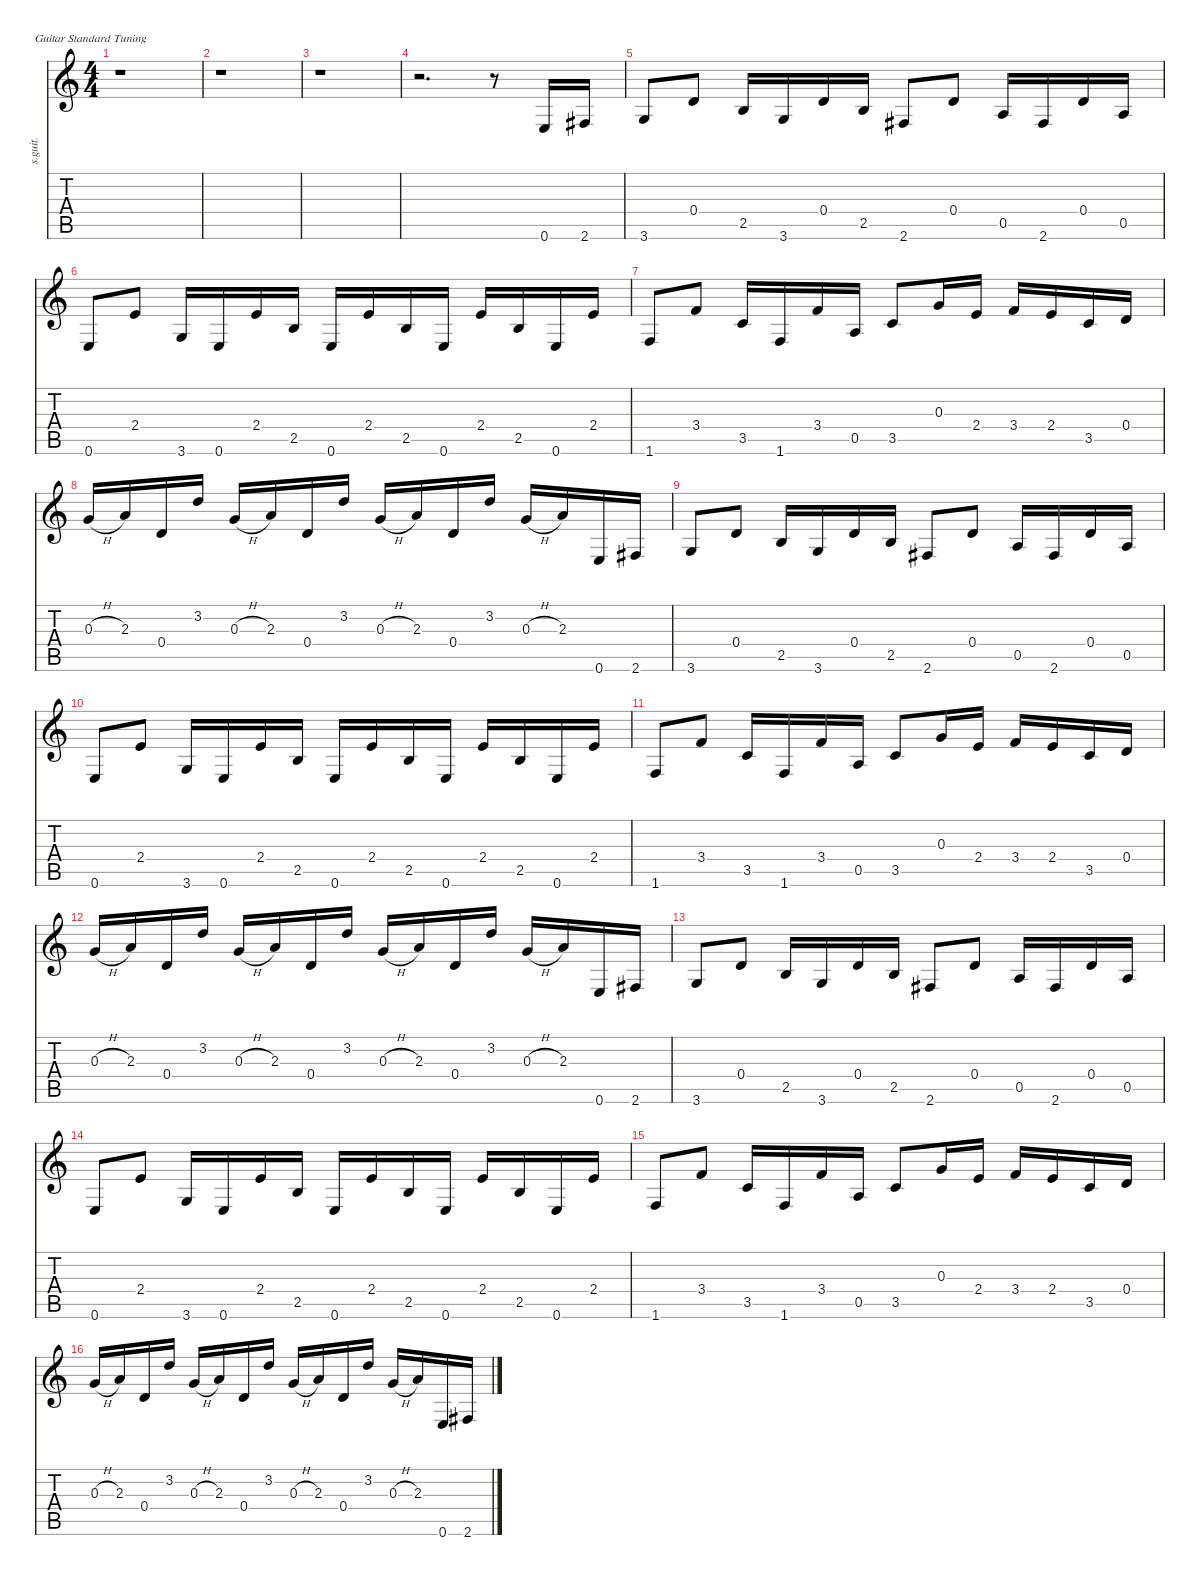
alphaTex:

\defaultSystemsLayout 4
\hideDynamics
\bracketExtendMode nobrackets
\track ("Allen Collins (Clean Guitar-Right Stereo" "s.guit.") {instrument electricguitarclean}
\staff {score tabs}
\tuning (E4 B3 G3 D3 A2 E2)
\ts (4 4)
\beaming (8 2 2 2 2)
\tempo (60 hide)
\clef g2
\ks c
r.1{dy f instrument electricguitarclean} |
r.1 |
r.1 |
r.2{d} r.8 0.6.16{lyrics (0 "") lyrics (1 "") lyrics (2 "") lyrics (3 "") lyrics (4 "")} 2.6{acc #}.16{lyrics (0 "") lyrics (1 "") lyrics (2 "") lyrics (3 "") lyrics (4 "")} |
3.6.8{lyrics (0 "") lyrics (1 "") lyrics (2 "") lyrics (3 "") lyrics (4 "")} 0.4.8{lyrics (0 "") lyrics (1 "") lyrics (2 "") lyrics (3 "") lyrics (4 "")} 2.5.16{lyrics (0 "") lyrics (1 "") lyrics (2 "") lyrics (3 "") lyrics (4 "")} 3.6.16{lyrics (0 "") lyrics (1 "") lyrics (2 "") lyrics (3 "") lyrics (4 "")} 0.4.16{lyrics (0 "") lyrics (1 "") lyrics (2 "") lyrics (3 "") lyrics (4 "")} 2.5.16{lyrics (0 "") lyrics (1 "") lyrics (2 "") lyrics (3 "") lyrics (4 "")} 2.6{acc #}.8{lyrics (0 "") lyrics (1 "") lyrics (2 "") lyrics (3 "") lyrics (4 "")} 0.4.8{lyrics (0 "") lyrics (1 "") lyrics (2 "") lyrics (3 "") lyrics (4 "")} 0.5.16{lyrics (0 "") lyrics (1 "") lyrics (2 "") lyrics (3 "") lyrics (4 "")} 2.6{acc #}.16{lyrics (0 "") lyrics (1 "") lyrics (2 "") lyrics (3 "") lyrics (4 "")} 0.4.16{lyrics (0 "") lyrics (1 "") lyrics (2 "") lyrics (3 "") lyrics (4 "")} 0.5.16{lyrics (0 "") lyrics (1 "") lyrics (2 "") lyrics (3 "") lyrics (4 "")} |
0.6.8{lyrics (0 "") lyrics (1 "") lyrics (2 "") lyrics (3 "") lyrics (4 "")} 2.4.8{lyrics (0 "") lyrics (1 "") lyrics (2 "") lyrics (3 "") lyrics (4 "")} 3.6.16{lyrics (0 "") lyrics (1 "") lyrics (2 "") lyrics (3 "") lyrics (4 "")} 0.6.16{lyrics (0 "") lyrics (1 "") lyrics (2 "") lyrics (3 "") lyrics (4 "")} 2.4.16{lyrics (0 "") lyrics (1 "") lyrics (2 "") lyrics (3 "") lyrics (4 "")} 2.5.16{lyrics (0 "") lyrics (1 "") lyrics (2 "") lyrics (3 "") lyrics (4 "")} 0.6.16{lyrics (0 "") lyrics (1 "") lyrics (2 "") lyrics (3 "") lyrics (4 "")} 2.4.16{lyrics (0 "") lyrics (1 "") lyrics (2 "") lyrics (3 "") lyrics (4 "")} 2.5.16{lyrics (0 "") lyrics (1 "") lyrics (2 "") lyrics (3 "") lyrics (4 "")} 0.6.16{lyrics (0 "") lyrics (1 "") lyrics (2 "") lyrics (3 "") lyrics (4 "")} 2.4.16{lyrics (0 "") lyrics (1 "") lyrics (2 "") lyrics (3 "") lyrics (4 "")} 2.5.16{lyrics (0 "") lyrics (1 "") lyrics (2 "") lyrics (3 "") lyrics (4 "")} 0.6.16{lyrics (0 "") lyrics (1 "") lyrics (2 "") lyrics (3 "") lyrics (4 "")} 2.4.16{lyrics (0 "") lyrics (1 "") lyrics (2 "") lyrics (3 "") lyrics (4 "")} |
1.6.8{lyrics (0 "") lyrics (1 "") lyrics (2 "") lyrics (3 "") lyrics (4 "")} 3.4.8{lyrics (0 "") lyrics (1 "") lyrics (2 "") lyrics (3 "") lyrics (4 "")} 3.5.16{lyrics (0 "") lyrics (1 "") lyrics (2 "") lyrics (3 "") lyrics (4 "")} 1.6.16{lyrics (0 "") lyrics (1 "") lyrics (2 "") lyrics (3 "") lyrics (4 "")} 3.4.16{lyrics (0 "") lyrics (1 "") lyrics (2 "") lyrics (3 "") lyrics (4 "")} 0.5.16{lyrics (0 "") lyrics (1 "") lyrics (2 "") lyrics (3 "") lyrics (4 "")} 3.5.8{lyrics (0 "") lyrics (1 "") lyrics (2 "") lyrics (3 "") lyrics (4 "")} 0.3.16{lyrics (0 "") lyrics (1 "") lyrics (2 "") lyrics (3 "") lyrics (4 "")} 2.4.16{lyrics (0 "") lyrics (1 "") lyrics (2 "") lyrics (3 "") lyrics (4 "")} 3.4.16{lyrics (0 "") lyrics (1 "") lyrics (2 "") lyrics (3 "") lyrics (4 "")} 2.4.16{lyrics (0 "") lyrics (1 "") lyrics (2 "") lyrics (3 "") lyrics (4 "")} 3.5.16{lyrics (0 "") lyrics (1 "") lyrics (2 "") lyrics (3 "") lyrics (4 "")} 0.4.16{lyrics (0 "") lyrics (1 "") lyrics (2 "") lyrics (3 "") lyrics (4 "")} |
0.3{h}.16{lyrics (0 "") lyrics (1 "") lyrics (2 "") lyrics (3 "") lyrics (4 "")} 2.3.16{lyrics (0 "") lyrics (1 "") lyrics (2 "") lyrics (3 "") lyrics (4 "")} 0.4.16{lyrics (0 "") lyrics (1 "") lyrics (2 "") lyrics (3 "") lyrics (4 "")} 3.2.16{lyrics (0 "") lyrics (1 "") lyrics (2 "") lyrics (3 "") lyrics (4 "")} 0.3{h}.16{lyrics (0 "") lyrics (1 "") lyrics (2 "") lyrics (3 "") lyrics (4 "")} 2.3.16{lyrics (0 "") lyrics (1 "") lyrics (2 "") lyrics (3 "") lyrics (4 "")} 0.4.16{lyrics (0 "") lyrics (1 "") lyrics (2 "") lyrics (3 "") lyrics (4 "")} 3.2.16{lyrics (0 "") lyrics (1 "") lyrics (2 "") lyrics (3 "") lyrics (4 "")} 0.3{h}.16{lyrics (0 "") lyrics (1 "") lyrics (2 "") lyrics (3 "") lyrics (4 "")} 2.3.16{lyrics (0 "") lyrics (1 "") lyrics (2 "") lyrics (3 "") lyrics (4 "")} 0.4.16{lyrics (0 "") lyrics (1 "") lyrics (2 "") lyrics (3 "") lyrics (4 "")} 3.2.16{lyrics (0 "") lyrics (1 "") lyrics (2 "") lyrics (3 "") lyrics (4 "")} 0.3{h}.16{lyrics (0 "") lyrics (1 "") lyrics (2 "") lyrics (3 "") lyrics (4 "")} 2.3.16{lyrics (0 "") lyrics (1 "") lyrics (2 "") lyrics (3 "") lyrics (4 "")} 0.6.16{lyrics (0 "") lyrics (1 "") lyrics (2 "") lyrics (3 "") lyrics (4 "")} 2.6{acc #}.16{lyrics (0 "") lyrics (1 "") lyrics (2 "") lyrics (3 "") lyrics (4 "")} |
3.6.8{lyrics (0 "") lyrics (1 "") lyrics (2 "") lyrics (3 "") lyrics (4 "")} 0.4.8{lyrics (0 "") lyrics (1 "") lyrics (2 "") lyrics (3 "") lyrics (4 "")} 2.5.16{lyrics (0 "") lyrics (1 "") lyrics (2 "") lyrics (3 "") lyrics (4 "")} 3.6.16{lyrics (0 "") lyrics (1 "") lyrics (2 "") lyrics (3 "") lyrics (4 "")} 0.4.16{lyrics (0 "") lyrics (1 "") lyrics (2 "") lyrics (3 "") lyrics (4 "")} 2.5.16{lyrics (0 "") lyrics (1 "") lyrics (2 "") lyrics (3 "") lyrics (4 "")} 2.6{acc #}.8{lyrics (0 "") lyrics (1 "") lyrics (2 "") lyrics (3 "") lyrics (4 "")} 0.4.8{lyrics (0 "") lyrics (1 "") lyrics (2 "") lyrics (3 "") lyrics (4 "")} 0.5.16{lyrics (0 "") lyrics (1 "") lyrics (2 "") lyrics (3 "") lyrics (4 "")} 2.6{acc #}.16{lyrics (0 "") lyrics (1 "") lyrics (2 "") lyrics (3 "") lyrics (4 "")} 0.4.16{lyrics (0 "") lyrics (1 "") lyrics (2 "") lyrics (3 "") lyrics (4 "")} 0.5.16{lyrics (0 "") lyrics (1 "") lyrics (2 "") lyrics (3 "") lyrics (4 "")} |
0.6.8{lyrics (0 "") lyrics (1 "") lyrics (2 "") lyrics (3 "") lyrics (4 "")} 2.4.8{lyrics (0 "") lyrics (1 "") lyrics (2 "") lyrics (3 "") lyrics (4 "")} 3.6.16{lyrics (0 "") lyrics (1 "") lyrics (2 "") lyrics (3 "") lyrics (4 "")} 0.6.16{lyrics (0 "") lyrics (1 "") lyrics (2 "") lyrics (3 "") lyrics (4 "")} 2.4.16{lyrics (0 "") lyrics (1 "") lyrics (2 "") lyrics (3 "") lyrics (4 "")} 2.5.16{lyrics (0 "") lyrics (1 "") lyrics (2 "") lyrics (3 "") lyrics (4 "")} 0.6.16{lyrics (0 "") lyrics (1 "") lyrics (2 "") lyrics (3 "") lyrics (4 "")} 2.4.16{lyrics (0 "") lyrics (1 "") lyrics (2 "") lyrics (3 "") lyrics (4 "")} 2.5.16{lyrics (0 "") lyrics (1 "") lyrics (2 "") lyrics (3 "") lyrics (4 "")} 0.6.16{lyrics (0 "") lyrics (1 "") lyrics (2 "") lyrics (3 "") lyrics (4 "")} 2.4.16{lyrics (0 "") lyrics (1 "") lyrics (2 "") lyrics (3 "") lyrics (4 "")} 2.5.16{lyrics (0 "") lyrics (1 "") lyrics (2 "") lyrics (3 "") lyrics (4 "")} 0.6.16{lyrics (0 "") lyrics (1 "") lyrics (2 "") lyrics (3 "") lyrics (4 "")} 2.4.16{lyrics (0 "") lyrics (1 "") lyrics (2 "") lyrics (3 "") lyrics (4 "")} |
1.6.8{lyrics (0 "") lyrics (1 "") lyrics (2 "") lyrics (3 "") lyrics (4 "")} 3.4.8{lyrics (0 "") lyrics (1 "") lyrics (2 "") lyrics (3 "") lyrics (4 "")} 3.5.16{lyrics (0 "") lyrics (1 "") lyrics (2 "") lyrics (3 "") lyrics (4 "")} 1.6.16{lyrics (0 "") lyrics (1 "") lyrics (2 "") lyrics (3 "") lyrics (4 "")} 3.4.16{lyrics (0 "") lyrics (1 "") lyrics (2 "") lyrics (3 "") lyrics (4 "")} 0.5.16{lyrics (0 "") lyrics (1 "") lyrics (2 "") lyrics (3 "") lyrics (4 "")} 3.5.8{lyrics (0 "") lyrics (1 "") lyrics (2 "") lyrics (3 "") lyrics (4 "")} 0.3.16{lyrics (0 "") lyrics (1 "") lyrics (2 "") lyrics (3 "") lyrics (4 "")} 2.4.16{lyrics (0 "") lyrics (1 "") lyrics (2 "") lyrics (3 "") lyrics (4 "")} 3.4.16{lyrics (0 "") lyrics (1 "") lyrics (2 "") lyrics (3 "") lyrics (4 "")} 2.4.16{lyrics (0 "") lyrics (1 "") lyrics (2 "") lyrics (3 "") lyrics (4 "")} 3.5.16{lyrics (0 "") lyrics (1 "") lyrics (2 "") lyrics (3 "") lyrics (4 "")} 0.4.16{lyrics (0 "") lyrics (1 "") lyrics (2 "") lyrics (3 "") lyrics (4 "")} |
0.3{h}.16{lyrics (0 "") lyrics (1 "") lyrics (2 "") lyrics (3 "") lyrics (4 "")} 2.3.16{lyrics (0 "") lyrics (1 "") lyrics (2 "") lyrics (3 "") lyrics (4 "")} 0.4.16{lyrics (0 "") lyrics (1 "") lyrics (2 "") lyrics (3 "") lyrics (4 "")} 3.2.16{lyrics (0 "") lyrics (1 "") lyrics (2 "") lyrics (3 "") lyrics (4 "")} 0.3{h}.16{lyrics (0 "") lyrics (1 "") lyrics (2 "") lyrics (3 "") lyrics (4 "")} 2.3.16{lyrics (0 "") lyrics (1 "") lyrics (2 "") lyrics (3 "") lyrics (4 "")} 0.4.16{lyrics (0 "") lyrics (1 "") lyrics (2 "") lyrics (3 "") lyrics (4 "")} 3.2.16{lyrics (0 "") lyrics (1 "") lyrics (2 "") lyrics (3 "") lyrics (4 "")} 0.3{h}.16{lyrics (0 "") lyrics (1 "") lyrics (2 "") lyrics (3 "") lyrics (4 "")} 2.3.16{lyrics (0 "") lyrics (1 "") lyrics (2 "") lyrics (3 "") lyrics (4 "")} 0.4.16{lyrics (0 "") lyrics (1 "") lyrics (2 "") lyrics (3 "") lyrics (4 "")} 3.2.16{lyrics (0 "") lyrics (1 "") lyrics (2 "") lyrics (3 "") lyrics (4 "")} 0.3{h}.16{lyrics (0 "") lyrics (1 "") lyrics (2 "") lyrics (3 "") lyrics (4 "")} 2.3.16{lyrics (0 "") lyrics (1 "") lyrics (2 "") lyrics (3 "") lyrics (4 "")} 0.6.16{lyrics (0 "") lyrics (1 "") lyrics (2 "") lyrics (3 "") lyrics (4 "")} 2.6{acc #}.16{lyrics (0 "") lyrics (1 "") lyrics (2 "") lyrics (3 "") lyrics (4 "")} |
3.6.8{lyrics (0 "") lyrics (1 "") lyrics (2 "") lyrics (3 "") lyrics (4 "")} 0.4.8{lyrics (0 "") lyrics (1 "") lyrics (2 "") lyrics (3 "") lyrics (4 "")} 2.5.16{lyrics (0 "") lyrics (1 "") lyrics (2 "") lyrics (3 "") lyrics (4 "")} 3.6.16{lyrics (0 "") lyrics (1 "") lyrics (2 "") lyrics (3 "") lyrics (4 "")} 0.4.16{lyrics (0 "") lyrics (1 "") lyrics (2 "") lyrics (3 "") lyrics (4 "")} 2.5.16{lyrics (0 "") lyrics (1 "") lyrics (2 "") lyrics (3 "") lyrics (4 "")} 2.6{acc #}.8{lyrics (0 "") lyrics (1 "") lyrics (2 "") lyrics (3 "") lyrics (4 "")} 0.4.8{lyrics (0 "") lyrics (1 "") lyrics (2 "") lyrics (3 "") lyrics (4 "")} 0.5.16{lyrics (0 "") lyrics (1 "") lyrics (2 "") lyrics (3 "") lyrics (4 "")} 2.6{acc #}.16{lyrics (0 "") lyrics (1 "") lyrics (2 "") lyrics (3 "") lyrics (4 "")} 0.4.16{lyrics (0 "") lyrics (1 "") lyrics (2 "") lyrics (3 "") lyrics (4 "")} 0.5.16{lyrics (0 "") lyrics (1 "") lyrics (2 "") lyrics (3 "") lyrics (4 "")} |
0.6.8{lyrics (0 "") lyrics (1 "") lyrics (2 "") lyrics (3 "") lyrics (4 "")} 2.4.8{lyrics (0 "") lyrics (1 "") lyrics (2 "") lyrics (3 "") lyrics (4 "")} 3.6.16{lyrics (0 "") lyrics (1 "") lyrics (2 "") lyrics (3 "") lyrics (4 "")} 0.6.16{lyrics (0 "") lyrics (1 "") lyrics (2 "") lyrics (3 "") lyrics (4 "")} 2.4.16{lyrics (0 "") lyrics (1 "") lyrics (2 "") lyrics (3 "") lyrics (4 "")} 2.5.16{lyrics (0 "") lyrics (1 "") lyrics (2 "") lyrics (3 "") lyrics (4 "")} 0.6.16{lyrics (0 "") lyrics (1 "") lyrics (2 "") lyrics (3 "") lyrics (4 "")} 2.4.16{lyrics (0 "") lyrics (1 "") lyrics (2 "") lyrics (3 "") lyrics (4 "")} 2.5.16{lyrics (0 "") lyrics (1 "") lyrics (2 "") lyrics (3 "") lyrics (4 "")} 0.6.16{lyrics (0 "") lyrics (1 "") lyrics (2 "") lyrics (3 "") lyrics (4 "")} 2.4.16{lyrics (0 "") lyrics (1 "") lyrics (2 "") lyrics (3 "") lyrics (4 "")} 2.5.16{lyrics (0 "") lyrics (1 "") lyrics (2 "") lyrics (3 "") lyrics (4 "")} 0.6.16{lyrics (0 "") lyrics (1 "") lyrics (2 "") lyrics (3 "") lyrics (4 "")} 2.4.16{lyrics (0 "") lyrics (1 "") lyrics (2 "") lyrics (3 "") lyrics (4 "")} |
1.6.8{lyrics (0 "") lyrics (1 "") lyrics (2 "") lyrics (3 "") lyrics (4 "")} 3.4.8{lyrics (0 "") lyrics (1 "") lyrics (2 "") lyrics (3 "") lyrics (4 "")} 3.5.16{lyrics (0 "") lyrics (1 "") lyrics (2 "") lyrics (3 "") lyrics (4 "")} 1.6.16{lyrics (0 "") lyrics (1 "") lyrics (2 "") lyrics (3 "") lyrics (4 "")} 3.4.16{lyrics (0 "") lyrics (1 "") lyrics (2 "") lyrics (3 "") lyrics (4 "")} 0.5.16{lyrics (0 "") lyrics (1 "") lyrics (2 "") lyrics (3 "") lyrics (4 "")} 3.5.8{lyrics (0 "") lyrics (1 "") lyrics (2 "") lyrics (3 "") lyrics (4 "")} 0.3.16{lyrics (0 "") lyrics (1 "") lyrics (2 "") lyrics (3 "") lyrics (4 "")} 2.4.16{lyrics (0 "") lyrics (1 "") lyrics (2 "") lyrics (3 "") lyrics (4 "")} 3.4.16{lyrics (0 "") lyrics (1 "") lyrics (2 "") lyrics (3 "") lyrics (4 "")} 2.4.16{lyrics (0 "") lyrics (1 "") lyrics (2 "") lyrics (3 "") lyrics (4 "")} 3.5.16{lyrics (0 "") lyrics (1 "") lyrics (2 "") lyrics (3 "") lyrics (4 "")} 0.4.16{lyrics (0 "") lyrics (1 "") lyrics (2 "") lyrics (3 "") lyrics (4 "")} |
0.3{h}.16{lyrics (0 "") lyrics (1 "") lyrics (2 "") lyrics (3 "") lyrics (4 "")} 2.3.16{lyrics (0 "") lyrics (1 "") lyrics (2 "") lyrics (3 "") lyrics (4 "")} 0.4.16{lyrics (0 "") lyrics (1 "") lyrics (2 "") lyrics (3 "") lyrics (4 "")} 3.2.16{lyrics (0 "") lyrics (1 "") lyrics (2 "") lyrics (3 "") lyrics (4 "")} 0.3{h}.16{lyrics (0 "") lyrics (1 "") lyrics (2 "") lyrics (3 "") lyrics (4 "")} 2.3.16{lyrics (0 "") lyrics (1 "") lyrics (2 "") lyrics (3 "") lyrics (4 "")} 0.4.16{lyrics (0 "") lyrics (1 "") lyrics (2 "") lyrics (3 "") lyrics (4 "")} 3.2.16{lyrics (0 "") lyrics (1 "") lyrics (2 "") lyrics (3 "") lyrics (4 "")} 0.3{h}.16{lyrics (0 "") lyrics (1 "") lyrics (2 "") lyrics (3 "") lyrics (4 "")} 2.3.16{lyrics (0 "") lyrics (1 "") lyrics (2 "") lyrics (3 "") lyrics (4 "")} 0.4.16{lyrics (0 "") lyrics (1 "") lyrics (2 "") lyrics (3 "") lyrics (4 "")} 3.2.16{lyrics (0 "") lyrics (1 "") lyrics (2 "") lyrics (3 "") lyrics (4 "")} 0.3{h}.16{lyrics (0 "") lyrics (1 "") lyrics (2 "") lyrics (3 "") lyrics (4 "")} 2.3.16{lyrics (0 "") lyrics (1 "") lyrics (2 "") lyrics (3 "") lyrics (4 "")} 0.6.16{lyrics (0 "") lyrics (1 "") lyrics (2 "") lyrics (3 "") lyrics (4 "")} 2.6{acc #}.16{lyrics (0 "") lyrics (1 "") lyrics (2 "") lyrics (3 "") lyrics (4 "")}
